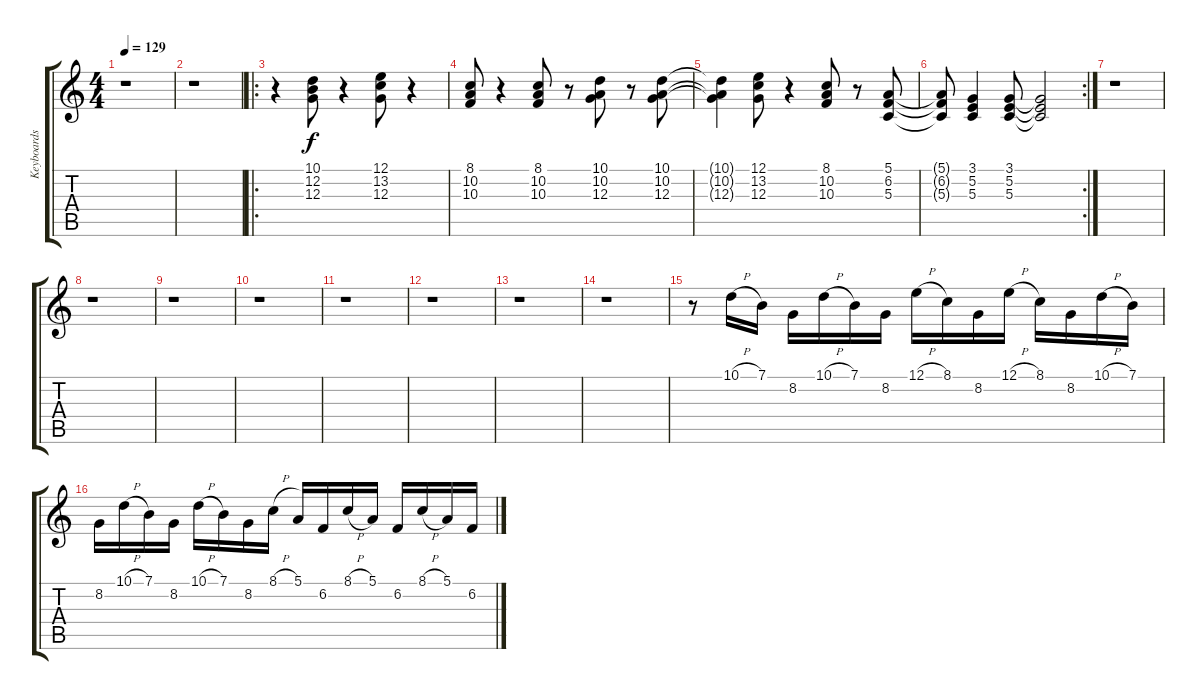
\track ("Keyboards" "Keyboards") {instrument synthstrings1}
\staff {score tabs}
\tuning (E4 B3 G3 D3 A2 E2) {hide}
\ts (4 4)
\tempo 129
\clef g2
\ks c
r.1{dy f} |
r.1 |
\ro
r.4 (10.1 12.2 12.3).8 r.4 (12.1 13.2 12.3).8 r.4 |
(8.1 10.2 10.3).8 r.4 (8.1 10.2 10.3).8 r.8 (10.1 10.2 12.3).8 r.8 (10.1 10.2 12.3).8 |
(10.1{t} 10.2{t} 12.3{t}).4 (12.1 13.2 12.3).8 r.4 (8.1 10.2 10.3).8 r.8 (5.1 6.2 5.3).8 |
\rc 2
(5.1{t} 6.2{t} 5.3{t}).8 (3.1 5.2 5.3).4 (3.1 5.2 5.3).8 (3.1{t} 5.2{t} 5.3{t}).2 |
r.1 |
r.1 |
r.1 |
r.1 |
r.1 |
r.1 |
r.1 |
r.1 |
r.8{volume 16} 10.1{h}.16 7.1.16 8.2.16 10.1{h}.16 7.1.16 8.2.16 12.1{h}.16 8.1.16 8.2.16 12.1{h}.16 8.1.16 8.2.16 10.1{h}.16 7.1.16 |
8.2.16 10.1{h}.16 7.1.16 8.2.16 10.1{h}.16 7.1.16 8.2.16 8.1{h}.16 5.1.16 6.2.16 8.1{h}.16 5.1.16 6.2.16 8.1{h}.16 5.1.16 6.2.16
